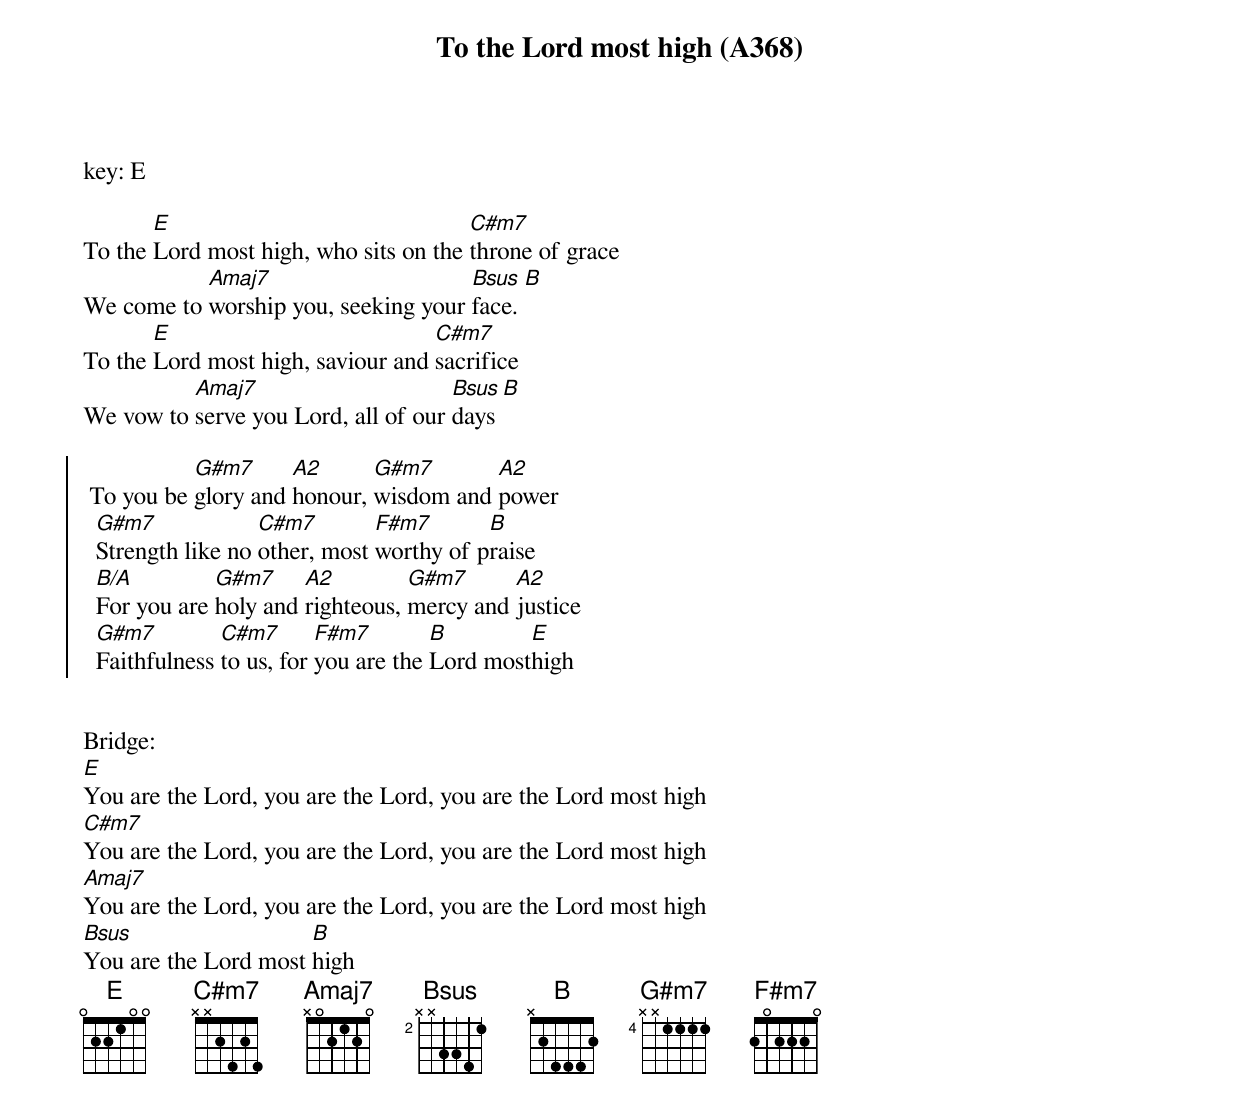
{title: To the Lord most high (A368)}
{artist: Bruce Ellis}
key: E

To the [E]Lord most high, who sits on the [C#m7]throne of grace
We come to [Amaj7]worship you, seeking your [Bsus]face. [B]
To the [E]Lord most high, saviour and [C#m7]sacrifice
We vow to [Amaj7]serve you Lord, all of our [Bsus]days [B]

{soc}
 To you be [G#m7]glory and [A2]honour, [G#m7]wisdom and [A2]power
  [G#m7]Strength like no [C#m7]other, most [F#m7]worthy of p[B]raise
  [B/A]For you are [G#m7]holy and [A2]righteous, [G#m7]mercy and [A2]justice
  [G#m7]Faithfulness [C#m7]to us, for [F#m7]you are the [B]Lord most[E]high
 {eoc}


Bridge:
[E]You are the Lord, you are the Lord, you are the Lord most high
[C#m7]You are the Lord, you are the Lord, you are the Lord most high
[Amaj7]You are the Lord, you are the Lord, you are the Lord most high
[Bsus]You are the Lord most [B]high
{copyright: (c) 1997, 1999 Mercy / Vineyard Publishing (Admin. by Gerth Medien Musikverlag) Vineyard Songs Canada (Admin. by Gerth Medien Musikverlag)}
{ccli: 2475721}
